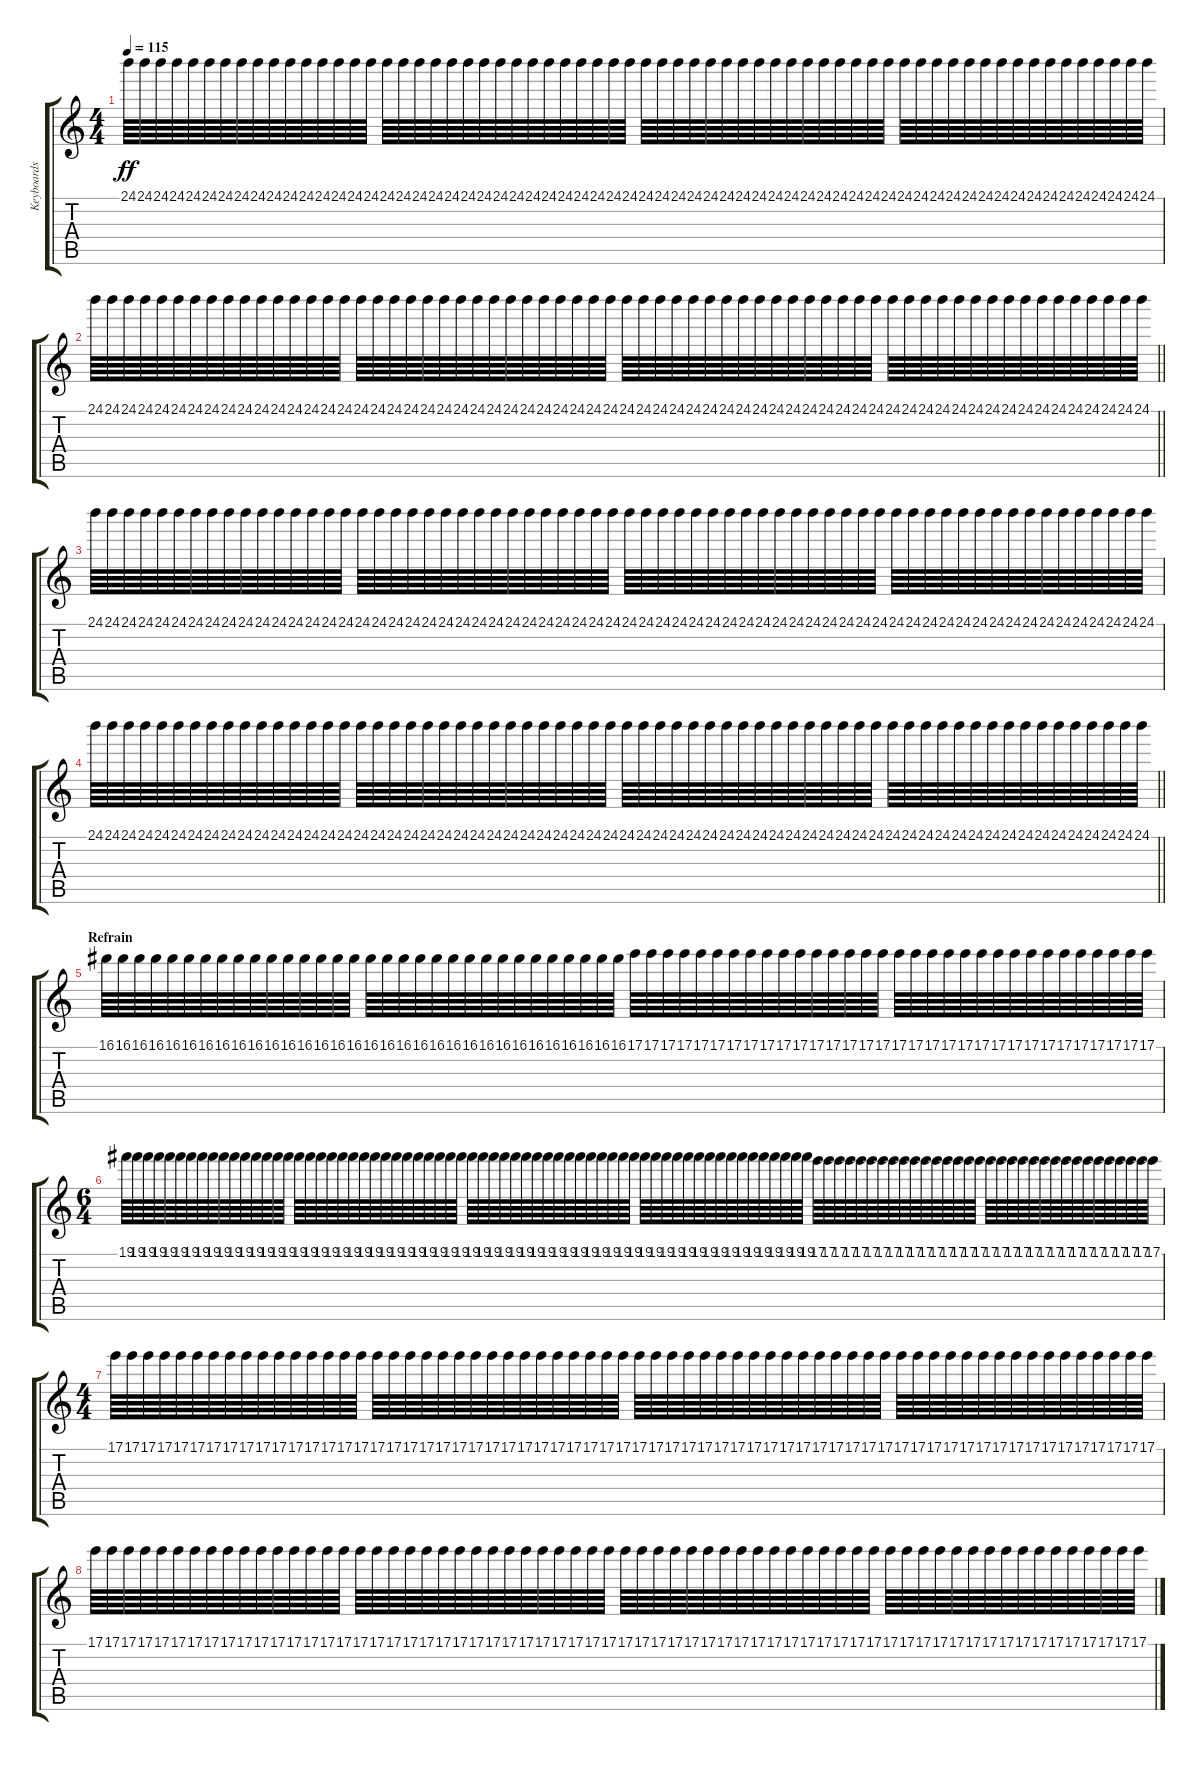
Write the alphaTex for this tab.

\track ("Keyboards" "Keyboards") {instrument distortionguitar}
\staff {score tabs}
\tuning (B3 Gb3 D3 A2 E2 B1) {hide}
\ts (4 4)
\tempo 115
\clef g2
\ks c
24.1.64{dy ff} 24.1.64 24.1.64 24.1.64 24.1.64 24.1.64 24.1.64 24.1.64 24.1.64 24.1.64 24.1.64 24.1.64 24.1.64 24.1.64 24.1.64 24.1.64 24.1.64 24.1.64 24.1.64 24.1.64 24.1.64 24.1.64 24.1.64 24.1.64 24.1.64 24.1.64 24.1.64 24.1.64 24.1.64 24.1.64 24.1.64 24.1.64 24.1.64 24.1.64 24.1.64 24.1.64 24.1.64 24.1.64 24.1.64 24.1.64 24.1.64 24.1.64 24.1.64 24.1.64 24.1.64 24.1.64 24.1.64 24.1.64 24.1.64 24.1.64 24.1.64 24.1.64 24.1.64 24.1.64 24.1.64 24.1.64 24.1.64 24.1.64 24.1.64 24.1.64 24.1.64 24.1.64 24.1.64 24.1.64 |
\barLineRight lightlight
24.1.64 24.1.64 24.1.64 24.1.64 24.1.64 24.1.64 24.1.64 24.1.64 24.1.64 24.1.64 24.1.64 24.1.64 24.1.64 24.1.64 24.1.64 24.1.64 24.1.64 24.1.64 24.1.64 24.1.64 24.1.64 24.1.64 24.1.64 24.1.64 24.1.64 24.1.64 24.1.64 24.1.64 24.1.64 24.1.64 24.1.64 24.1.64 24.1.64 24.1.64 24.1.64 24.1.64 24.1.64 24.1.64 24.1.64 24.1.64 24.1.64 24.1.64 24.1.64 24.1.64 24.1.64 24.1.64 24.1.64 24.1.64 24.1.64 24.1.64 24.1.64 24.1.64 24.1.64 24.1.64 24.1.64 24.1.64 24.1.64 24.1.64 24.1.64 24.1.64 24.1.64 24.1.64 24.1.64 24.1.64 |
24.1.64 24.1.64 24.1.64 24.1.64 24.1.64 24.1.64 24.1.64 24.1.64 24.1.64 24.1.64 24.1.64 24.1.64 24.1.64 24.1.64 24.1.64 24.1.64 24.1.64 24.1.64 24.1.64 24.1.64 24.1.64 24.1.64 24.1.64 24.1.64 24.1.64 24.1.64 24.1.64 24.1.64 24.1.64 24.1.64 24.1.64 24.1.64 24.1.64 24.1.64 24.1.64 24.1.64 24.1.64 24.1.64 24.1.64 24.1.64 24.1.64 24.1.64 24.1.64 24.1.64 24.1.64 24.1.64 24.1.64 24.1.64 24.1.64 24.1.64 24.1.64 24.1.64 24.1.64 24.1.64 24.1.64 24.1.64 24.1.64 24.1.64 24.1.64 24.1.64 24.1.64 24.1.64 24.1.64 24.1.64 |
\barLineRight lightlight
24.1.64 24.1.64 24.1.64 24.1.64 24.1.64 24.1.64 24.1.64 24.1.64 24.1.64 24.1.64 24.1.64 24.1.64 24.1.64 24.1.64 24.1.64 24.1.64 24.1.64 24.1.64 24.1.64 24.1.64 24.1.64 24.1.64 24.1.64 24.1.64 24.1.64 24.1.64 24.1.64 24.1.64 24.1.64 24.1.64 24.1.64 24.1.64 24.1.64 24.1.64 24.1.64 24.1.64 24.1.64 24.1.64 24.1.64 24.1.64 24.1.64 24.1.64 24.1.64 24.1.64 24.1.64 24.1.64 24.1.64 24.1.64 24.1.64 24.1.64 24.1.64 24.1.64 24.1.64 24.1.64 24.1.64 24.1.64 24.1.64 24.1.64 24.1.64 24.1.64 24.1.64 24.1.64 24.1.64 24.1.64 |
\section ("" "Refrain")
16.1.64 16.1.64 16.1.64 16.1.64 16.1.64 16.1.64 16.1.64 16.1.64 16.1.64 16.1.64 16.1.64 16.1.64 16.1.64 16.1.64 16.1.64 16.1.64 16.1.64 16.1.64 16.1.64 16.1.64 16.1.64 16.1.64 16.1.64 16.1.64 16.1.64 16.1.64 16.1.64 16.1.64 16.1.64 16.1.64 16.1.64 16.1.64 17.1.64 17.1.64 17.1.64 17.1.64 17.1.64 17.1.64 17.1.64 17.1.64 17.1.64 17.1.64 17.1.64 17.1.64 17.1.64 17.1.64 17.1.64 17.1.64 17.1.64 17.1.64 17.1.64 17.1.64 17.1.64 17.1.64 17.1.64 17.1.64 17.1.64 17.1.64 17.1.64 17.1.64 17.1.64 17.1.64 17.1.64 17.1.64 |
\ts (6 4)
19.1.64 19.1.64 19.1.64 19.1.64 19.1.64 19.1.64 19.1.64 19.1.64 19.1.64 19.1.64 19.1.64 19.1.64 19.1.64 19.1.64 19.1.64 19.1.64 19.1.64 19.1.64 19.1.64 19.1.64 19.1.64 19.1.64 19.1.64 19.1.64 19.1.64 19.1.64 19.1.64 19.1.64 19.1.64 19.1.64 19.1.64 19.1.64 19.1.64 19.1.64 19.1.64 19.1.64 19.1.64 19.1.64 19.1.64 19.1.64 19.1.64 19.1.64 19.1.64 19.1.64 19.1.64 19.1.64 19.1.64 19.1.64 19.1.64 19.1.64 19.1.64 19.1.64 19.1.64 19.1.64 19.1.64 19.1.64 19.1.64 19.1.64 19.1.64 19.1.64 19.1.64 19.1.64 19.1.64 19.1.64 17.1.64 17.1.64 17.1.64 17.1.64 17.1.64 17.1.64 17.1.64 17.1.64 17.1.64 17.1.64 17.1.64 17.1.64 17.1.64 17.1.64 17.1.64 17.1.64 17.1.64 17.1.64 17.1.64 17.1.64 17.1.64 17.1.64 17.1.64 17.1.64 17.1.64 17.1.64 17.1.64 17.1.64 17.1.64 17.1.64 17.1.64 17.1.64 |
\ts (4 4)
17.1.64 17.1.64 17.1.64 17.1.64 17.1.64 17.1.64 17.1.64 17.1.64 17.1.64 17.1.64 17.1.64 17.1.64 17.1.64 17.1.64 17.1.64 17.1.64 17.1.64 17.1.64 17.1.64 17.1.64 17.1.64 17.1.64 17.1.64 17.1.64 17.1.64 17.1.64 17.1.64 17.1.64 17.1.64 17.1.64 17.1.64 17.1.64 17.1.64 17.1.64 17.1.64 17.1.64 17.1.64 17.1.64 17.1.64 17.1.64 17.1.64 17.1.64 17.1.64 17.1.64 17.1.64 17.1.64 17.1.64 17.1.64 17.1.64 17.1.64 17.1.64 17.1.64 17.1.64 17.1.64 17.1.64 17.1.64 17.1.64 17.1.64 17.1.64 17.1.64 17.1.64 17.1.64 17.1.64 17.1.64 |
17.1.64 17.1.64 17.1.64 17.1.64 17.1.64 17.1.64 17.1.64 17.1.64 17.1.64 17.1.64 17.1.64 17.1.64 17.1.64 17.1.64 17.1.64 17.1.64 17.1.64 17.1.64 17.1.64 17.1.64 17.1.64 17.1.64 17.1.64 17.1.64 17.1.64 17.1.64 17.1.64 17.1.64 17.1.64 17.1.64 17.1.64 17.1.64 17.1.64 17.1.64 17.1.64 17.1.64 17.1.64 17.1.64 17.1.64 17.1.64 17.1.64 17.1.64 17.1.64 17.1.64 17.1.64 17.1.64 17.1.64 17.1.64 17.1.64 17.1.64 17.1.64 17.1.64 17.1.64 17.1.64 17.1.64 17.1.64 17.1.64 17.1.64 17.1.64 17.1.64 17.1.64 17.1.64 17.1.64 17.1.64
